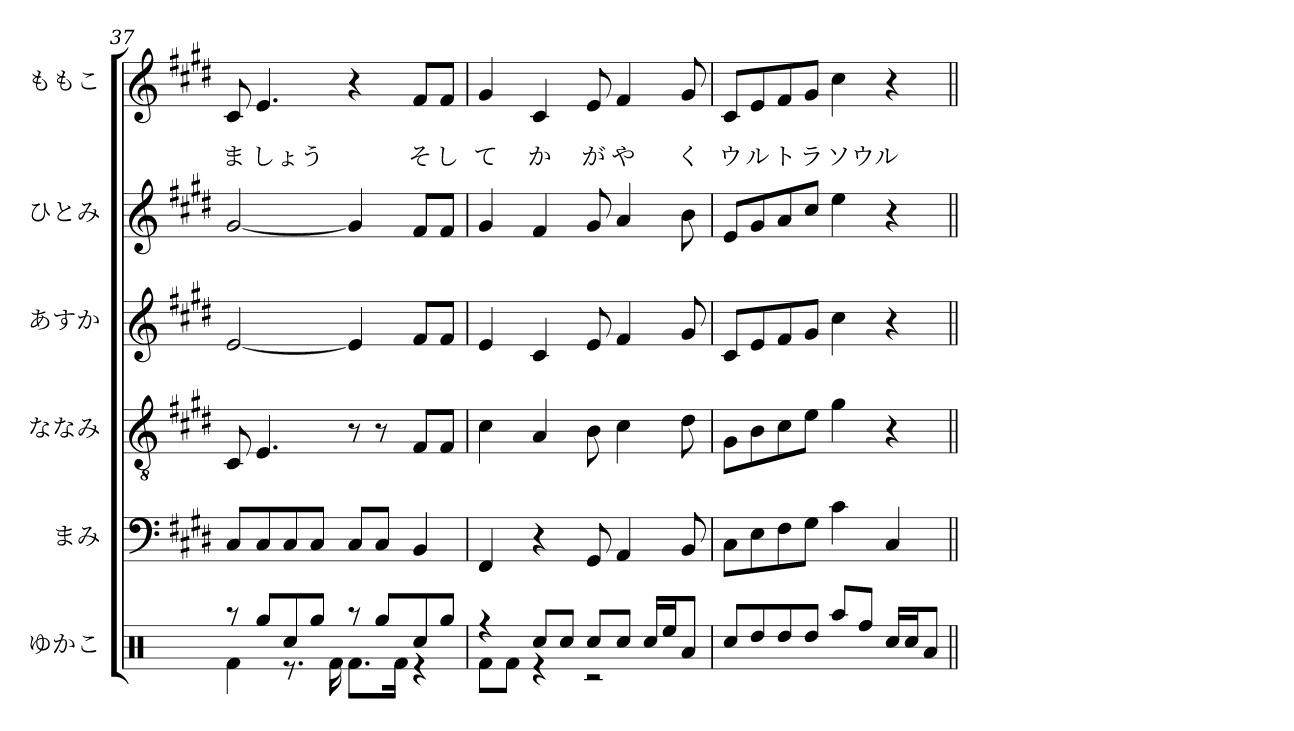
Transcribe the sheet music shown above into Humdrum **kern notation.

**kern	**kern	**kern	**kern	**kern	**kern	**text	**text
*part6	*part5	*part4	*part3	*part2	*part1	*part1	*part1
*staff6	*staff5	*staff4	*staff3	*staff2	*staff1	*staff1	*staff1
*I"ゆかこ	*I"まみ	*I"ななみ	*I"あすか	*I"ひとみ	*I"ももこ	*	*
*clefX	*clefF4	*clefGv2	*clefG2	*clefG2	*clefG2	*	*
*k[]	*k[f#c#g#d#]	*k[f#c#g#d#]	*k[f#c#g#d#]	*k[f#c#g#d#]	*k[f#c#g#d#]	*	*
=37	=37	=37	=37	=37	=37	=37	=37
*^	*	*	*	*	*	*	*
8r	4Rf\	8C#/L	8C#/	[2e/	[2g#/	8c#/	.	ま
8Rgg/L	.	8C#/	4.E/	.	.	4.e/	.	しょう
8Rcc/	8.r	8C#/	.	.	.	.	.	.
8Rgg/J	.	8C#/J	.	.	.	.	.	.
.	16Rf\	.	.	.	.	.	.	.
8r	8.Rf\L	8C#/L	8r	4e/]	4g#/]	4r	.	.
8Rgg/L	.	8C#/J	8r	.	.	.	.	.
.	16Rf\Jk	.	.	.	.	.	.	.
8Rcc/	4r	4BB/	8F#/L	8f#/L	8f#/L	8f#/L	.	そ
8Rgg/J	.	.	8F#/J	8f#/J	8f#/J	8f#/J	.	し
=38	=38	=38	=38	=38	=38	=38	=38	=38
4r	8Rf\L	4FF#/	4c#\	4e/	4g#/	4g#/	.	て
.	8Rf\J	.	.	.	.	.	.	.
8Rcc/L	4r	4r	4A/	4c#/	4f#/	4c#/	.	か
8Rcc/J	.	.	.	.	.	.	.	.
8Rcc/L	2r	8GG#/	8B\	8e/	8g#/	8e/	.	が
8Rcc/J	.	4AA/	4c#\	4f#/	4a/	4f#/	.	や
16Rcc/LL	.	.	.	.	.	.	.	.
16Ree/J	.	.	.	.	.	.	.	.
8Ra/J	.	8BB/	8d#\	8g#/	8b\	8g#/	.	く
*v	*v	*	*	*	*	*	*	*
!!LO:LB:g=z
=39	=39	=39	=39	=39	=39	=39	=39
8Rcc/L	8C#\L	8G#\L	8c#/L	8e/L	8c#/L	.	ウ
8Rdd/	8E\	8B\	8e/	8g#/	8e/	.	ル
8Rdd/	8F#\	8c#\	8f#/	8a/	8f#/	.	ト
8Rdd/J	8G#\J	8e\J	8g#/J	8cc#/J	8g#/J	.	ラ
8Raa/L	4c#\	4g#\	4cc#\	4ee\	4cc#\	.	ソウル
8Rff/J	.	.	.	.	.	.	.
16Rcc/LL	4C#/	4r	4r	4r	4r	.	.
16Rcc/J	.	.	.	.	.	.	.
8Ra/J	.	.	.	.	.	.	.
=||	=||	=||	=||	=||	=||	=||	=||
*-	*-	*-	*-	*-	*-	*-	*-
